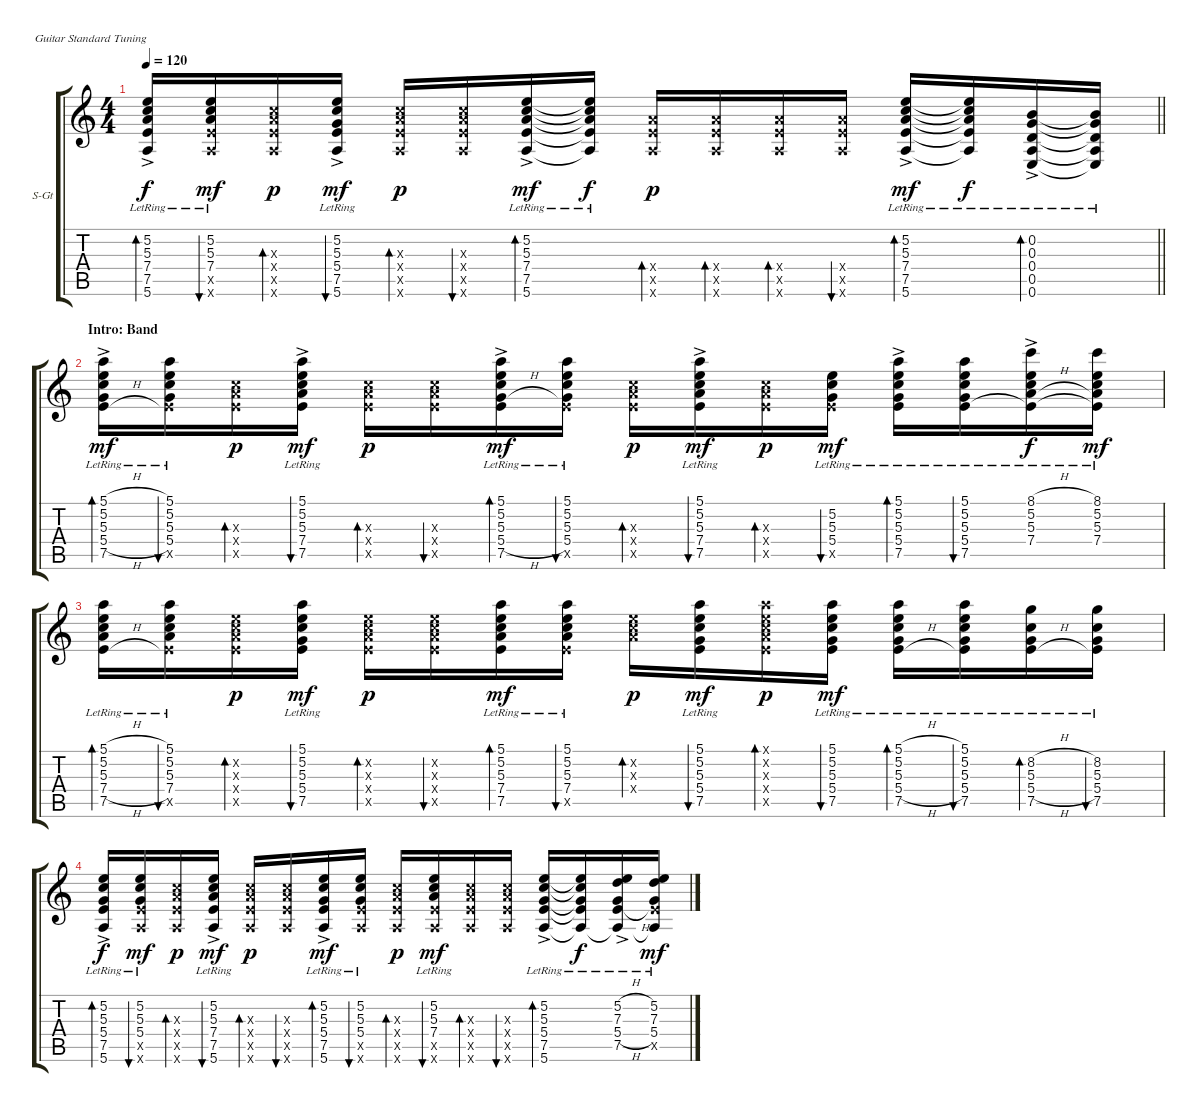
\bracketExtendMode groupsimilarinstruments
\firstSystemTrackNameOrientation horizontal
\otherSystemsTrackNameOrientation horizontal
\track ("Guitar 1" "S-Gt") {instrument acousticguitarsteel}
\staff {score tabs}
\tuning (E4 B3 G3 D3 A2 E2)
\ts (4 4)
\tempo 120
\clef g2
\barLineRight lightlight
\ks c
(5.2{ac lr} 5.3{ac lr} 7.4{ac lr} 7.5{ac lr} 5.6{lr}).16{bd 60 dy f} (5.2{lr} 5.3{lr} 7.4{lr} 7.5{x} 5.6{x}).16{bu 60 dy mf} (5.3{x} 7.4{x} 7.5{x} 5.6{x}).16{bd 60 dy p} (5.2{ac lr} 5.3{ac lr} 5.4{ac lr} 7.5{ac lr} 5.6{ac lr}).16{bu 60 dy mf} (5.3{x} 7.4{x} 7.5{x} 5.6{x}).16{bd 60 dy p} (5.3{x} 7.4{x} 7.5{x} 5.6{x}).16{bu 60} (5.2{ac lr} 5.3{ac lr} 7.4{ac lr} 7.5{ac lr} 5.6{ac lr}).16{bd 60 dy mf} (5.2{lr t} 5.3{lr t} 7.4{lr t} 7.5{lr t} 5.6{lr t}).16{dy f} (7.4{x} 7.5{x} 5.6{x}).16{bd 60 dy p} (7.4{x} 7.5{x} 5.6{x}).16{bd 60} (7.4{x} 7.5{x} 5.6{x}).16{bd 60} (7.4{x} 7.5{x} 5.6{x}).16{bu 60} (5.2{ac lr} 5.3{ac lr} 7.4{ac lr} 7.5{ac lr} 5.6{ac lr}).16{bd 60 dy mf} (5.2{lr t} 5.3{lr t} 7.4{lr t} 7.5{lr t} 5.6{lr t}).16{dy f} (0.2{ac lr} 0.3{ac lr} 0.4{ac lr} 0.5{lr} 0.6{lr}).16{bd 60} (0.2{lr t} 0.3{lr t} 0.4{lr t} 0.5{lr t} 0.6{lr t}).16 |
\section ("" "Intro: Band")
(5.1{h ac lr} 5.2{h ac lr} 5.3{h ac lr} 5.4{h ac lr} 7.5{h ac lr}).16{bd 60 dy mf} (5.1{lr} 5.2{lr} 5.3{lr} 5.4{lr} 7.5{x}).16{bu 60} (5.3{x} 7.4{x} 7.5{x}).16{bd 60 dy p} (5.1{ac lr} 5.2{ac lr} 5.3{ac lr} 7.4{ac lr} 7.5{ac lr}).16{bu 60 dy mf} (5.3{x} 7.4{x} 7.5{x}).16{bd 60 dy p} (5.3{x} 7.4{x} 7.5{x}).16{bu 60} (5.1{ac lr} 5.2{ac lr} 5.3{ac lr} 5.4{h ac lr} 7.5{ac lr}).16{bd 60 dy mf} (5.1{lr} 5.2{lr} 5.3{lr} 5.4{lr} 7.5{x}).16{bu 60} (5.3{x} 7.4{x} 7.5{x}).16{bd 60 dy p} (5.1{ac lr} 5.2{ac lr} 5.3{ac lr} 7.4{ac lr} 7.5{ac lr}).16{bu 60 dy mf} (5.3{x} 7.4{x} 7.5{x}).16{bd 60 dy p} (5.2{lr} 5.3{lr} 5.4{lr} 7.5{x}).16{bu 60 dy mf} (5.1{ac lr} 5.2{ac lr} 5.3{ac lr} 5.4{ac lr} 7.5{ac lr}).16{bd 60} (5.1{lr} 5.2{lr} 5.3{lr} 5.4{lr} 7.5{lr}).16{bu 60} (8.1{h ac lr} 5.2{h ac lr} 5.3{h ac lr} 7.4{h ac lr} 7.5{lr t}).16{dy f} (8.1{lr} 5.2{lr} 5.3{lr} 7.4{lr} 7.5{lr t}).16{dy mf} |
(5.1{h lr} 5.2{h lr} 5.3{h lr} 7.4{h lr} 7.5{h lr}).16{bd 60} (5.1{lr} 5.2{lr} 5.3{lr} 7.4{lr} 7.5{x}).16{bu 60} (5.2{x} 5.3{x} 7.4{x} 7.5{x}).16{bd 60 dy p} (5.1{lr} 5.2{lr} 5.3{lr} 5.4{lr} 7.5{lr}).16{bu 60 dy mf} (5.2{x} 5.3{x} 7.4{x} 7.5{x}).16{bd 60 dy p} (5.2{x} 5.3{x} 7.4{x} 7.5{x}).16{bu 60} (5.1{lr} 5.2{lr} 5.3{lr} 7.4{lr} 7.5{lr}).16{bd 60 dy mf} (5.1{lr} 5.2{lr} 5.3{lr} 7.4{lr} 7.5{x}).16{bu 60} (5.2{x} 5.3{x} 7.4{x}).16{bd 60 dy p} (5.1{lr} 5.2{lr} 5.3{lr} 5.4{lr} 7.5{lr}).16{bu 60 dy mf} (5.1{x} 5.2{x} 5.3{x} 7.4{x} 7.5{x}).16{bd 60 dy p} (5.1{lr} 5.2{lr} 5.3{lr} 5.4{lr} 7.5{lr}).16{bu 60 dy mf} (5.1{h lr} 5.2{h lr} 5.3{h lr} 5.4{h lr} 7.5{h lr}).16{bd 60} (5.1{lr} 5.2{lr} 5.3{lr} 5.4{lr} 7.5{lr}).16{bu 60} (8.2{h lr} 5.3{h lr} 5.4{h lr} 7.5{h lr}).16{bd 60} (8.2{lr} 5.3{lr} 5.4{lr} 7.5{lr}).16{bu 60} |
(5.2{ac lr} 5.3{ac lr} 5.4{ac lr} 7.5{ac lr} 5.6{lr}).16{bd 60 dy f} (5.2{lr} 5.3{lr} 5.4{lr} 7.5{x} 5.6{x}).16{bu 60 dy mf} (5.3{x} 7.4{x} 7.5{x} 5.6{x}).16{bd 60 dy p} (5.2{ac lr} 5.3{ac lr} 7.4{ac lr} 7.5{ac lr} 5.6{ac lr}).16{bu 60 dy mf} (5.3{x} 7.4{x} 7.5{x} 5.6{x}).16{bd 60 dy p} (5.3{x} 7.4{x} 7.5{x} 5.6{x}).16{bu 60} (5.2{ac lr} 5.3{ac lr} 5.4{ac lr} 7.5{ac lr} 5.6{ac lr}).16{bd 60 dy mf} (5.2{lr} 5.3{lr} 5.4{lr} 7.5{x} 5.6{x}).16{bu 60} (5.3{x} 7.4{x} 7.5{x} 5.6{x}).16{bd 60 dy p} (5.2{lr} 5.3{lr} 7.4{lr} 7.5{x} 5.6{x}).16{bu 60 dy mf} (5.3{x} 7.4{x} 7.5{x} 5.6{x}).16{bd 60} (5.3{x} 7.4{x} 7.5{x} 5.6{x}).16{bu 60} (5.2{ac lr} 5.3{ac lr} 5.4{ac lr} 7.5{ac lr} 5.6{ac lr}).16{bd 60} (5.2{lr t} 5.3{lr t} 5.4{lr t} 7.5{lr t} 5.6{lr t}).16{dy f} (5.2{h ac lr} 7.3{h ac lr} 5.4{h ac lr} 7.5{h lr} 5.6{lr t}).16 (5.2{lr} 7.3{lr} 5.4{lr} 7.5{x} 5.6{lr t}).16{dy mf}
